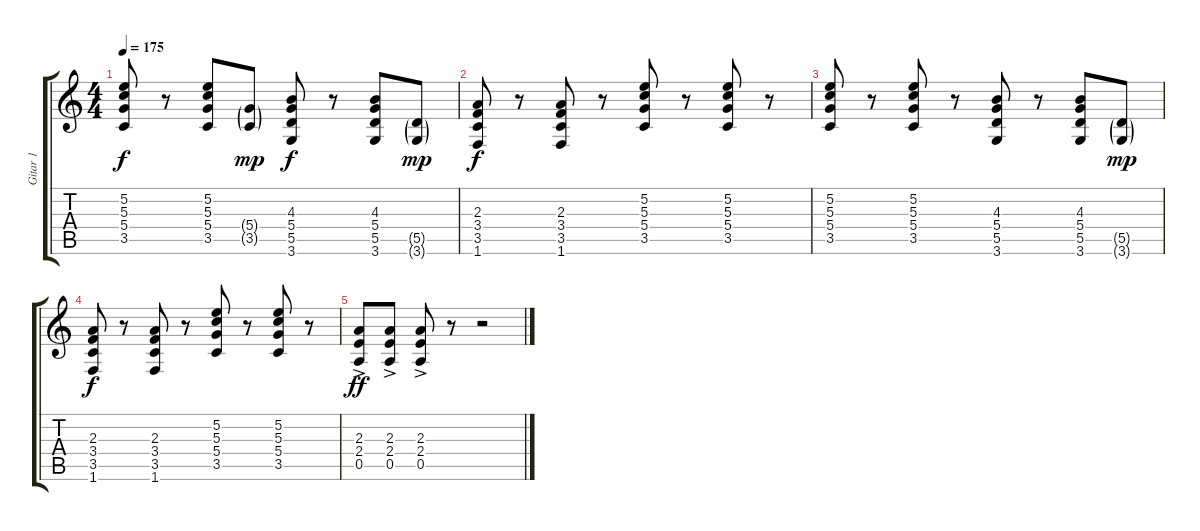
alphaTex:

\track ("Gitar 1" "Gitar 1") {instrument overdrivenguitar}
\staff {score tabs}
\tuning (E4 B3 G3 D3 A2 E2) {hide}
\ts (4 4)
\tempo 175
\clef g2
\ks c
(5.2 5.3 5.4 3.5).8{dy f} r.8 (5.2 5.3 5.4 3.5).8 (5.4{g} 3.5{g}).8{dy mp} (4.3 5.4 5.5 3.6).8{dy f} r.8 (4.3 5.4 5.5 3.6).8 (5.5{g} 3.6{g}).8{dy mp} |
(2.3 3.4 3.5 1.6).8{dy f} r.8 (2.3 3.4 3.5 1.6).8 r.8 (5.2 5.3 5.4 3.5).8 r.8 (5.2 5.3 5.4 3.5).8 r.8 |
(5.2 5.3 5.4 3.5).8 r.8 (5.2 5.3 5.4 3.5).8 r.8 (4.3 5.4 5.5 3.6).8 r.8 (4.3 5.4 5.5 3.6).8 (5.5{g} 3.6{g}).8{dy mp} |
(2.3 3.4 3.5 1.6).8{dy f} r.8 (2.3 3.4 3.5 1.6).8 r.8 (5.2 5.3 5.4 3.5).8 r.8 (5.2 5.3 5.4 3.5).8 r.8 |
(2.3{ac} 2.4{ac} 0.5{ac}).8{dy ff} (2.3{ac} 2.4{ac} 0.5{ac}).8 (2.3{ac} 2.4{ac} 0.5{ac}).8 r.8 r.2
